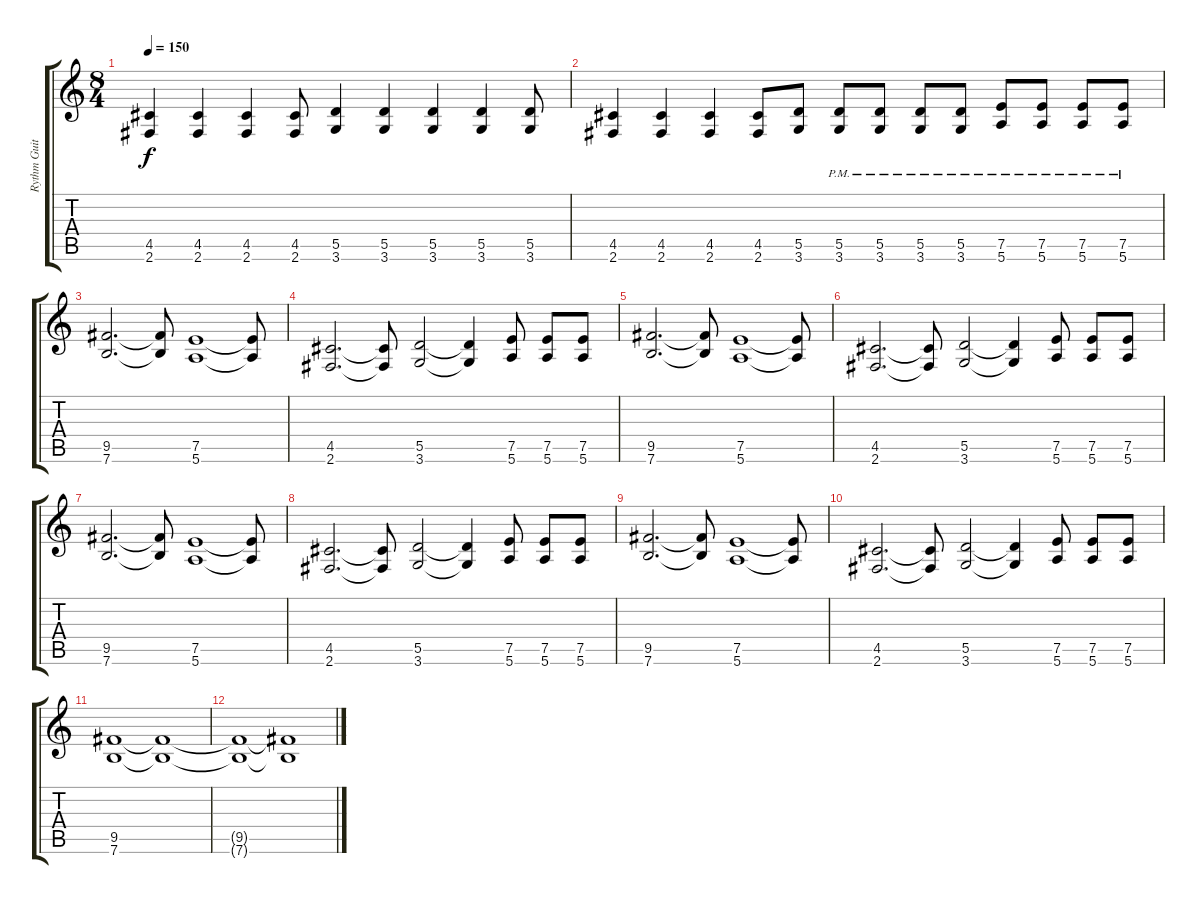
\track ("Rythm Guitar" "Rythm Guit") {instrument distortionguitar}
\staff {score tabs}
\tuning (E4 B3 G3 D3 A2 E2) {hide}
\ts (8 4)
\tempo 150
\clef g2
\ks c
(4.5 2.6).4{dy f} (4.5 2.6).4 (4.5 2.6).4 (4.5 2.6).8 (5.5 3.6).4 (5.5 3.6).4 (5.5 3.6).4 (5.5 3.6).4 (5.5 3.6).8 |
(4.5 2.6).4 (4.5 2.6).4 (4.5 2.6).4 (4.5 2.6).8 (5.5 3.6).8 (5.5{pm} 3.6{pm}).8 (5.5{pm} 3.6{pm}).8 (5.5{pm} 3.6{pm}).8 (5.5{pm} 3.6{pm}).8 (7.5{pm} 5.6{pm}).8 (7.5{pm} 5.6{pm}).8 (7.5{pm} 5.6{pm}).8 (7.5{pm} 5.6{pm}).8 |
(9.5 7.6).2{d} (9.5{t} 7.6{t}).8 (7.5 5.6).1 (7.5{t} 5.6{t}).8 |
(4.5 2.6).2{d} (4.5{t} 2.6{t}).8 (5.5 3.6).2 (5.5{t} 3.6{t}).4 (7.5 5.6).8 (7.5 5.6).8 (7.5 5.6).8 |
(9.5 7.6).2{d} (9.5{t} 7.6{t}).8 (7.5 5.6).1 (7.5{t} 5.6{t}).8 |
(4.5 2.6).2{d} (4.5{t} 2.6{t}).8 (5.5 3.6).2 (5.5{t} 3.6{t}).4 (7.5 5.6).8 (7.5 5.6).8 (7.5 5.6).8 |
(9.5 7.6).2{d} (9.5{t} 7.6{t}).8 (7.5 5.6).1 (7.5{t} 5.6{t}).8 |
(4.5 2.6).2{d} (4.5{t} 2.6{t}).8 (5.5 3.6).2 (5.5{t} 3.6{t}).4 (7.5 5.6).8 (7.5 5.6).8 (7.5 5.6).8 |
(9.5 7.6).2{d} (9.5{t} 7.6{t}).8 (7.5 5.6).1 (7.5{t} 5.6{t}).8 |
(4.5 2.6).2{d} (4.5{t} 2.6{t}).8 (5.5 3.6).2 (5.5{t} 3.6{t}).4 (7.5 5.6).8 (7.5 5.6).8 (7.5 5.6).8 |
(9.5 7.6).1 (9.5{t} 7.6{t}).1 |
(9.5{t} 7.6{t}).1 (9.5{t} 7.6{t}).1
